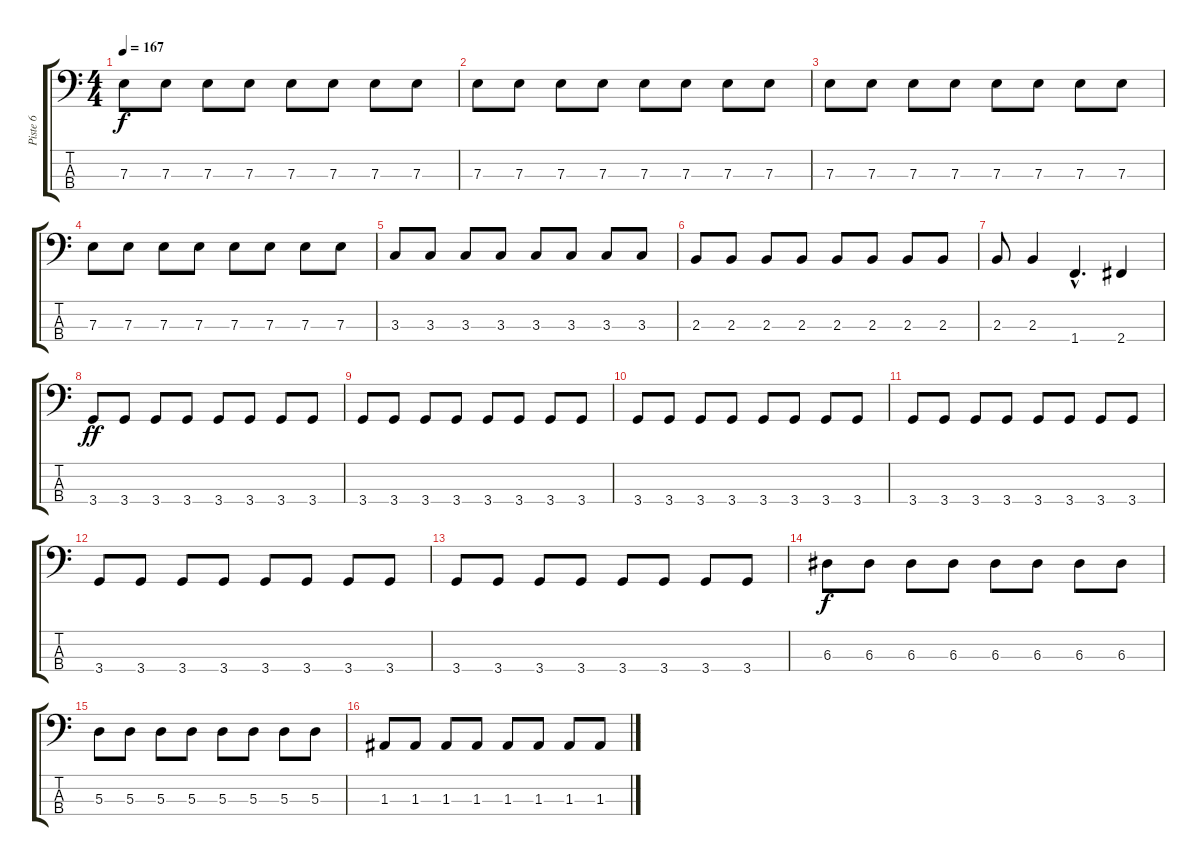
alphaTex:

\track ("Piste 6" "Piste 6") {instrument electricbasspick}
\staff {score tabs}
\tuning (G2 D2 A1 E1) {hide}
\ts (4 4)
\tempo 167
\clef f4
\ks c
7.3.8{dy f} 7.3.8 7.3.8 7.3.8 7.3.8 7.3.8 7.3.8 7.3.8 |
7.3.8 7.3.8 7.3.8 7.3.8 7.3.8 7.3.8 7.3.8 7.3.8 |
7.3.8 7.3.8 7.3.8 7.3.8 7.3.8 7.3.8 7.3.8 7.3.8 |
7.3.8 7.3.8 7.3.8 7.3.8 7.3.8 7.3.8 7.3.8 7.3.8 |
3.3.8 3.3.8 3.3.8 3.3.8 3.3.8 3.3.8 3.3.8 3.3.8 |
2.3.8 2.3.8 2.3.8 2.3.8 2.3.8 2.3.8 2.3.8 2.3.8 |
2.3.8 2.3.4 1.4{hac}.4{d} 2.4.4 |
3.4.8{dy ff} 3.4.8 3.4.8 3.4.8 3.4.8 3.4.8 3.4.8 3.4.8 |
3.4.8 3.4.8 3.4.8 3.4.8 3.4.8 3.4.8 3.4.8 3.4.8 |
3.4.8 3.4.8 3.4.8 3.4.8 3.4.8 3.4.8 3.4.8 3.4.8 |
3.4.8 3.4.8 3.4.8 3.4.8 3.4.8 3.4.8 3.4.8 3.4.8 |
3.4.8 3.4.8 3.4.8 3.4.8 3.4.8 3.4.8 3.4.8 3.4.8 |
3.4.8 3.4.8 3.4.8 3.4.8 3.4.8 3.4.8 3.4.8 3.4.8 |
6.3.8{dy f} 6.3.8 6.3.8 6.3.8 6.3.8 6.3.8 6.3.8 6.3.8 |
5.3.8 5.3.8 5.3.8 5.3.8 5.3.8 5.3.8 5.3.8 5.3.8 |
1.3.8 1.3.8 1.3.8 1.3.8 1.3.8 1.3.8 1.3.8 1.3.8
